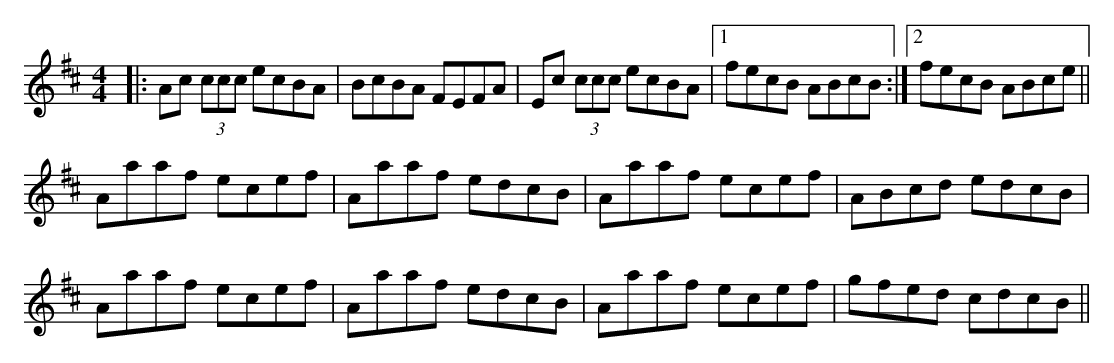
X:1
M:4/4
K:Amix
|:Ac (3ccc ecBA|BcBA FEFA|Ec (3ccc ecBA|1 fecB ABcB:|2 fecB ABce||
Aaaf ecef|Aaaf edcB|Aaaf ecef|ABcd edcB|
Aaaf ecef|Aaaf edcB|Aaaf ecef|gfed cdcB||
